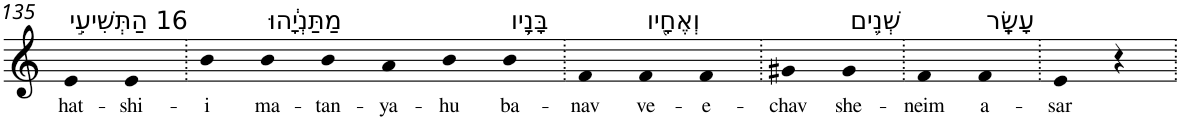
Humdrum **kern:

**kern	**text
*part1	*part1
*staff1	*staff1
*I"Piano	*
*I'Pno	*
!!LO:PB:g=z
*clefG2	*
*k[]	*
=135	=135
!LO:TX:a:t=16 הַתְּשִׁיעִ֣י	!
!	!LO:LY:b
4e	hat-
!	!LO:LY:b
4e	-shi-
=136.	=136.
!	!LO:LY:b
4b	-i
!LO:TX:a:t=מַתַּנְיָ֔הוּ	!
!	!LO:LY:b
4b	ma-
!	!LO:LY:b
4b	-tan-
!	!LO:LY:b
4a	-ya-
!	!LO:LY:b
4b	-hu
!LO:TX:a:t=בָּנָ֥יו	!
!	!LO:LY:b
4b	ba-
=137.	=137.
!	!LO:LY:b
4f	-nav
!LO:TX:a:t=וְאֶחָ֖יו	!
!	!LO:LY:b
4f	ve-
!	!LO:LY:b
4f	-e-
=138.	=138.
!	!LO:LY:b
4g#X	-chav
!LO:TX:a:t=שְׁנֵ֥ים	!
!	!LO:LY:b
4g#	she-
=139.	=139.
!	!LO:LY:b
4f	-neim
!LO:TX:a:t=עָשָֽׂר	!
!	!LO:LY:b
4f	a-
=140.	=140.
!	!LO:LY:b
4e	-sar
4r	.
=.	=.
*-	*-
